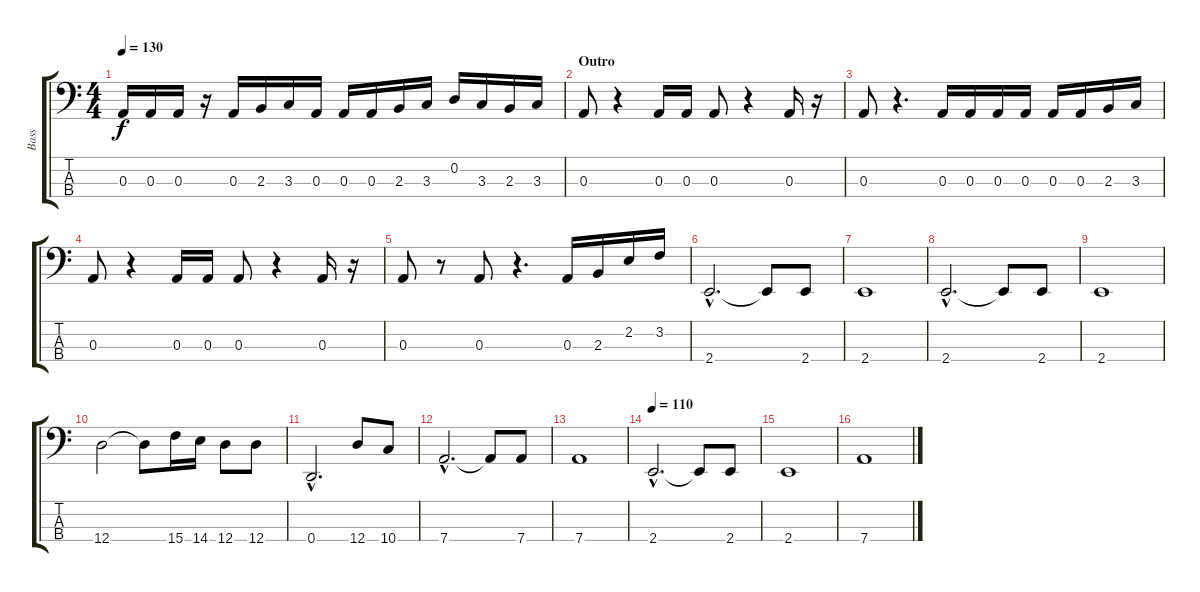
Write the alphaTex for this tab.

\track ("Bass" "Bass") {instrument electricbassfinger}
\staff {score tabs}
\tuning (G2 D2 A1 D1) {hide}
\ts (4 4)
\tempo 130
\clef f4
\ks c
0.3.16{dy f} 0.3.16 0.3.16 r.16 0.3.16 2.3.16 3.3.16 0.3.16 0.3.16 0.3.16 2.3.16 3.3.16 0.2.16 3.3.16 2.3.16 3.3.16 |
\section ("" "Outro")
0.3.8 r.4 0.3.16 0.3.16 0.3.8 r.4 0.3.16 r.16 |
0.3.8 r.4{d} 0.3.16 0.3.16 0.3.16 0.3.16 0.3.16 0.3.16 2.3.16 3.3.16 |
0.3.8 r.4 0.3.16 0.3.16 0.3.8 r.4 0.3.16 r.16 |
0.3.8 r.8 0.3.8 r.4{d} 0.3.16 2.3.16 2.2.16 3.2.16 |
2.4{hac}.2{d} 2.4{t}.8 2.4.8 |
2.4.1 |
2.4{hac}.2{d} 2.4{t}.8 2.4.8 |
2.4.1 |
12.4.2 12.4{t}.8 15.4.16 14.4.16 12.4.8 12.4.8 |
0.4{hac}.2{d} 12.4.8 10.4.8 |
7.4{hac}.2{d} 7.4{t}.8 7.4.8 |
7.4.1 |
\tempo 110
2.4{hac}.2{d} 2.4{t}.8 2.4.8 |
2.4.1 |
7.4.1
